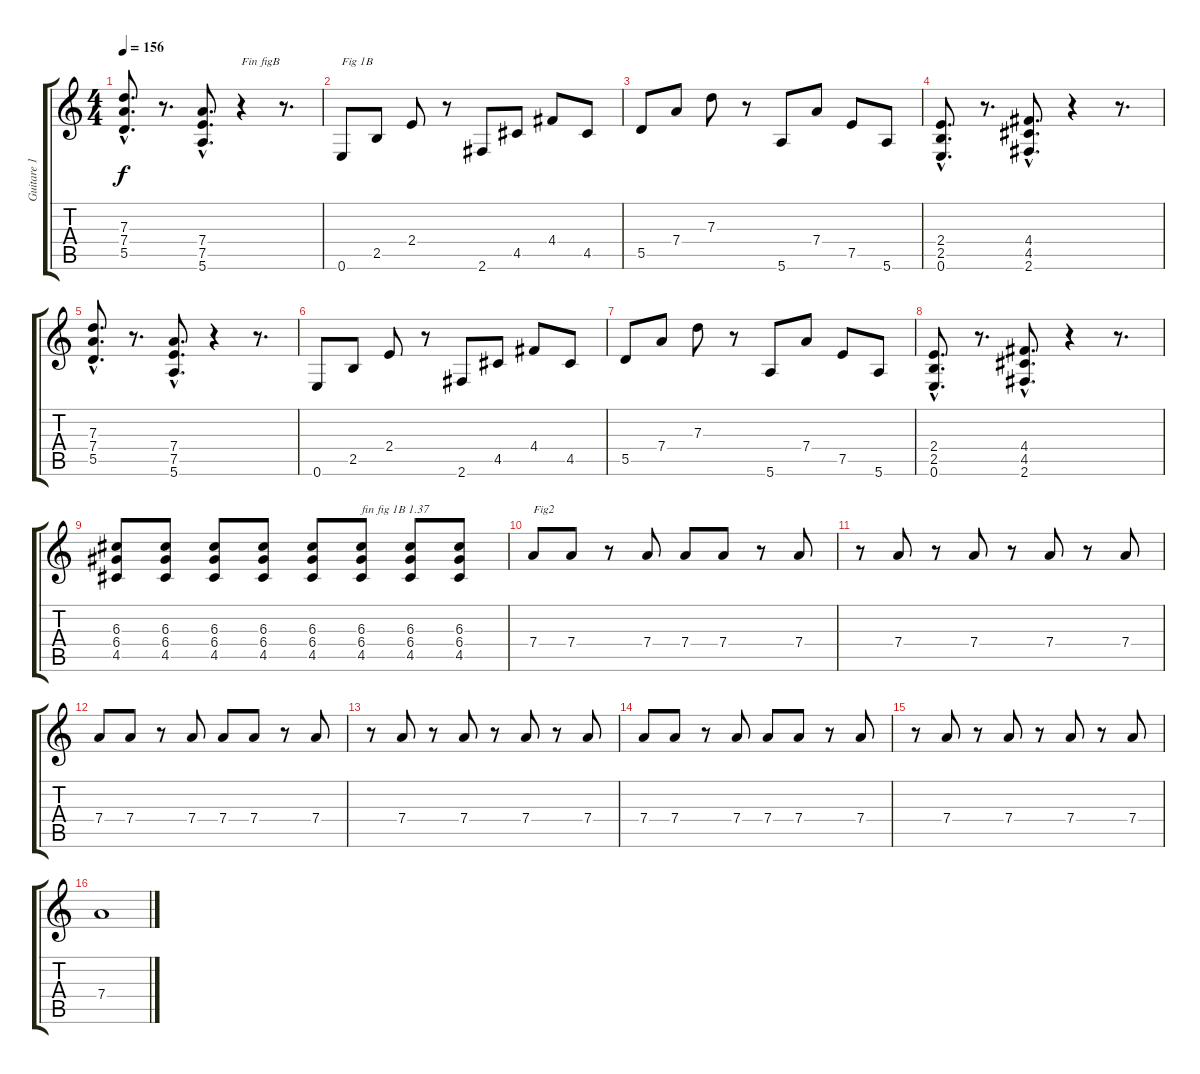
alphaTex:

\track ("Guitare 1" "Guitare 1") {instrument overdrivenguitar}
\staff {score tabs}
\tuning (E4 B3 G3 D3 A2 E2) {hide}
\ts (4 4)
\tempo 156
\clef g2
\ks c
(7.3{hac} 7.4{hac} 5.5{hac}).8{d dy f} r.8{d} (7.4{hac} 7.5{hac} 5.6{hac}).8{d} r.4{txt "Fin figB"} r.8{d} |
0.6.8{txt "Fig 1B"} 2.5.8 2.4.8 r.8 2.6.8 4.5.8 4.4.8 4.5.8 |
5.5.8 7.4.8 7.3.8 r.8 5.6.8 7.4.8 7.5.8 5.6.8 |
(2.4{hac} 2.5{hac} 0.6{hac}).8{d} r.8{d} (4.4{hac} 4.5{hac} 2.6{hac}).8{d} r.4 r.8{d} |
(7.3{hac} 7.4{hac} 5.5{hac}).8{d} r.8{d} (7.4{hac} 7.5{hac} 5.6{hac}).8{d} r.4 r.8{d} |
0.6.8 2.5.8 2.4.8 r.8 2.6.8 4.5.8 4.4.8 4.5.8 |
5.5.8 7.4.8 7.3.8 r.8 5.6.8 7.4.8 7.5.8 5.6.8 |
(2.4{hac} 2.5{hac} 0.6{hac}).8{d} r.8{d} (4.4{hac} 4.5{hac} 2.6{hac}).8{d} r.4 r.8{d} |
(6.3 6.4 4.5).8 (6.3 6.4 4.5).8 (6.3 6.4 4.5).8 (6.3 6.4 4.5).8 (6.3 6.4 4.5).8 (6.3 6.4 4.5).8{txt "fin fig 1B 1.37"} (6.3 6.4 4.5).8 (6.3 6.4 4.5).8 |
7.4.8{txt "Fig2"} 7.4.8 r.8 7.4.8 7.4.8 7.4.8 r.8 7.4.8 |
r.8 7.4.8 r.8 7.4.8 r.8 7.4.8 r.8 7.4.8 |
7.4.8 7.4.8 r.8 7.4.8 7.4.8 7.4.8 r.8 7.4.8 |
r.8 7.4.8 r.8 7.4.8 r.8 7.4.8 r.8 7.4.8 |
7.4.8 7.4.8 r.8 7.4.8 7.4.8 7.4.8 r.8 7.4.8 |
r.8 7.4.8 r.8 7.4.8 r.8 7.4.8 r.8 7.4.8 |
7.4.1
